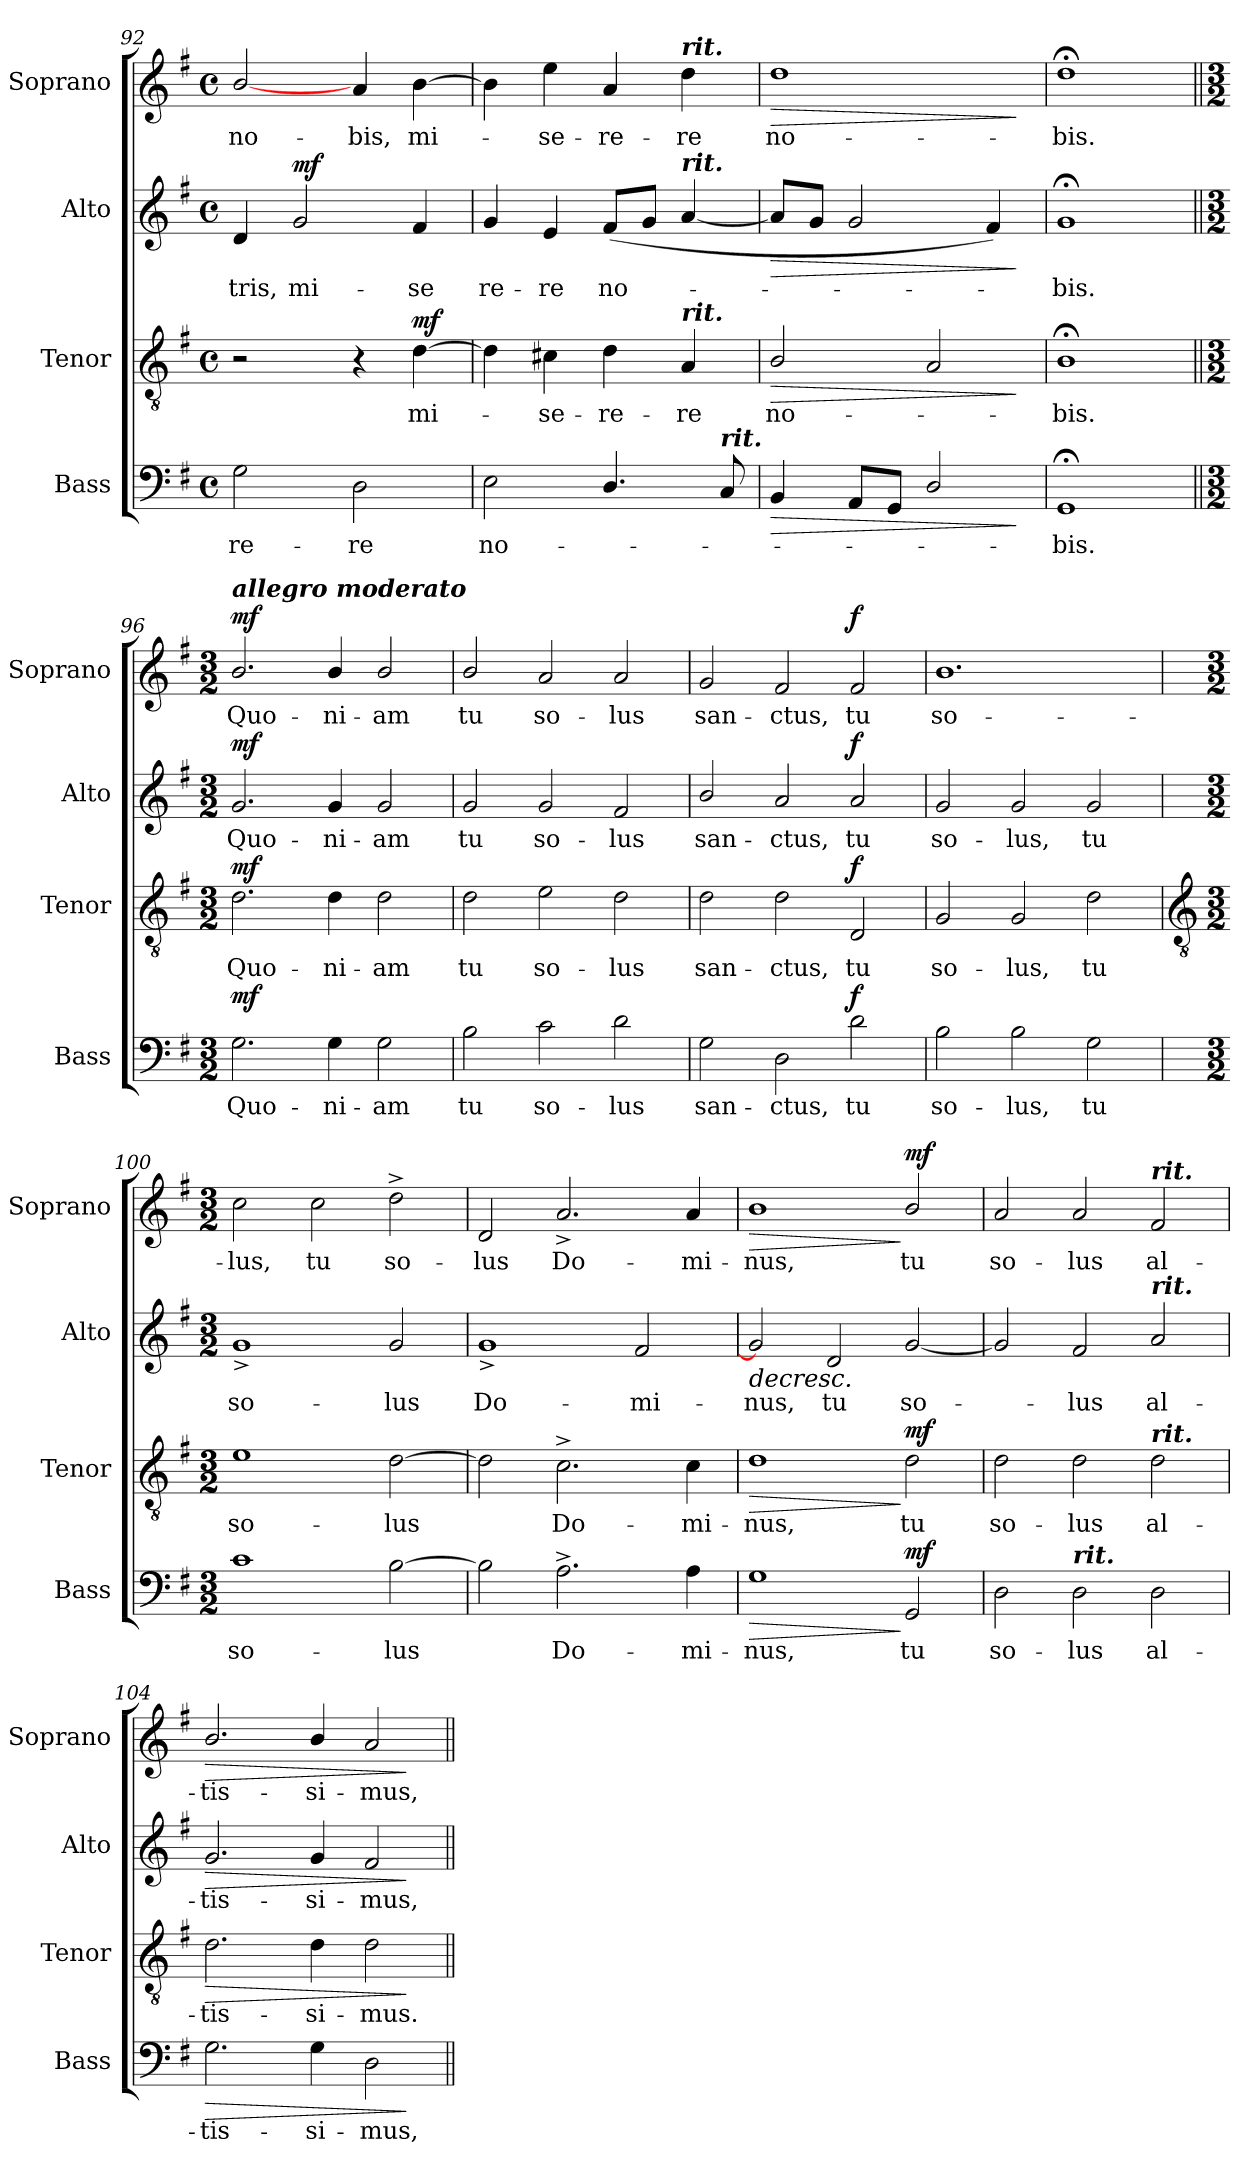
**kern	**text	**dynam	**kern	**text	**dynam	**kern	**text	**dynam	**kern	**text	**dynam
*part4	*part4	*part4	*part3	*part3	*part3	*part2	*part2	*part2	*part1	*part1	*part1
*staff4	*staff4	*staff4	*staff3	*staff3	*staff3	*staff2	*staff2	*staff2	*staff1	*staff1	*staff1
*I"Bass	*	*	*I"Tenor	*	*	*I"Alto	*	*	*I"Soprano	*	*
*I'Bass	*	*	*I'Tenor	*	*	*I'Alto	*	*	*I'Soprano	*	*
!!LO:LB:g=z
*clefF4	*	*	*clefGv2	*	*	*clefG2	*	*	*clefG2	*	*
*k[f#]	*	*	*k[f#]	*	*	*k[f#]	*	*	*k[f#]	*	*
*G:	*	*	*G:	*	*	*G:	*	*	*G:	*	*
*M4/4	*	*	*M4/4	*	*	*M4/4	*	*	*M4/4	*	*
*met(c)	*	*	*met(c)	*	*	*met(c)	*	*	*met(c)	*	*
=92	=92	=92	=92	=92	=92	=92	=92	=92	=92	=92	=92
!	!LO:LY:b	!	!	!	!	!	!LO:LY:b	!	!	!LO:LY:b	!
2G	-re-	.	2r	.	.	4d	tris,	.	[2b/	no-	.
!	!	!	!	!	!	!	!LO:LY:b	!LO:DY:b	!	!	!
.	.	.	.	.	.	2g	mi-	mf	.	.	.
!	!LO:LY:b	!	!	!	!	!	!	!	!	!LO:LY:b	!
2D	-re	.	4r	.	.	.	.	.	4a	-bis,	.
!	!	!	!	!LO:LY:b	!LO:DY:b	!	!LO:LY:b	!	!	!LO:LY:b	!
.	.	.	[4d	mi-	mf	4f#	-se	.	[4b	mi-	.
=93	=93	=93	=93	=93	=93	=93	=93	=93	=93	=93	=93
!	!LO:LY:b	!	!	!	!	!	!LO:LY:b	!	!	!	!
2E	no-	.	4d]	.	.	4g	re-	.	4b]	.	.
!	!	!	!	!LO:LY:b	!	!	!LO:LY:b	!	!	!LO:LY:b	!
.	.	.	4c#X	se-	.	4e	-re	.	4ee	se-	.
!	!	!	!	!LO:LY:b	!	!	!LO:LY:b	!	!	!LO:LY:b	!
4.D/	.	.	4d	-re-	.	(<8f#L	no-	.	4a	-re-	.
.	.	.	.	.	.	8gJ	.	.	.	.	.
!	!	!	!	!	!	!	!	!	!LO:TX:a:Bi:t=rit.	!	!
!	!	!	!	!	!	!LO:TX:a:Bi:t=rit.	!	!	!	!	!
!	!	!	!LO:TX:a:Bi:t=rit.	!	!	!	!	!	!	!	!
!	!	!	!	!LO:LY:b	!	!	!	!	!	!LO:LY:b	!
.	.	.	4A	-re	.	[4a	.	.	4dd	-re	.
!LO:TX:a:Bi:t=rit.	!	!	!	!	!	!	!	!	!	!	!
8C	.	.	.	.	.	.	.	.	.	.	.
=94	=94	=94	=94	=94	=94	=94	=94	=94	=94	=94	=94
!	!	!LO:HP:b	!	!LO:LY:b	!LO:HP:b	!	!	!LO:HP:b	!	!LO:LY:b	!LO:HP:b
4BB	.	>	2B/	no-	>	8aL]	.	>	1dd	no-	>
.	.	.	.	.	.	8gJ	.	.	.	.	.
8AAL	.	.	.	.	.	2g	.	.	.	.	.
8GGJ	.	.	.	.	.	.	.	.	.	.	.
2D/	.	.	2A	.	.	.	.	.	.	.	.
.	.	.	.	.	.	4f#)	.	.	.	.	.
.	.	]	.	.	]	.	.	]	.	.	]
=95	=95	=95	=95	=95	=95	=95	=95	=95	=95	=95	=95
!	!LO:LY:b	!	!	!LO:LY:b	!	!	!LO:LY:b	!	!	!LO:LY:b	!
1GG;<	bis.	.	1B;<	bis.	.	1g;<	bis.	.	1dd;<	-bis.	.
=96||	=96||	=96||	=96||	=96||	=96||	=96||	=96||	=96||	=96||	=96||	=96||
*M3/2	*	*	*M3/2	*	*	*M3/2	*	*	*M3/2	*	*
*	*	*	*	*	*	*	*	*	*MM176	*	*
!	!	!	!	!	!	!	!	!	!LO:TX:a:Bi:t=allegro moderato	!	!
!	!LO:LY:b	!LO:DY:b	!	!LO:LY:b	!LO:DY:b	!	!LO:LY:b	!LO:DY:b	!	!LO:LY:b	!LO:DY:b
2.G	Quo-	mf	2.d	Quo-	mf	2.g	Quo-	mf	2.b/	Quo-	mf
!	!LO:LY:b	!	!	!LO:LY:b	!	!	!LO:LY:b	!	!	!LO:LY:b	!
4G	-ni-	.	4d	-ni-	.	4g	-ni-	.	4b/	-ni-	.
!	!LO:LY:b	!	!	!LO:LY:b	!	!	!LO:LY:b	!	!	!LO:LY:b	!
2G	-am	.	2d	-am	.	2g	-am	.	2b/	-am	.
=97	=97	=97	=97	=97	=97	=97	=97	=97	=97	=97	=97
!	!LO:LY:b	!	!	!LO:LY:b	!	!	!LO:LY:b	!	!	!LO:LY:b	!
2B	tu	.	2d	tu	.	2g	tu	.	2b/	tu	.
!	!LO:LY:b	!	!	!LO:LY:b	!	!	!LO:LY:b	!	!	!LO:LY:b	!
2c	so-	.	2e	so-	.	2g	so-	.	2a	so-	.
!	!LO:LY:b	!	!	!LO:LY:b	!	!	!LO:LY:b	!	!	!LO:LY:b	!
2d	-lus	.	2d	-lus	.	2f#	-lus	.	2a	-lus	.
=98	=98	=98	=98	=98	=98	=98	=98	=98	=98	=98	=98
!	!LO:LY:b	!	!	!LO:LY:b	!	!	!LO:LY:b	!	!	!LO:LY:b	!
2G	san-	.	2d	san-	.	2b/	san-	.	2g	san-	.
!	!LO:LY:b	!	!	!LO:LY:b	!	!	!LO:LY:b	!	!	!LO:LY:b	!
2D	-ctus,	.	2d	-ctus,	.	2a	-ctus,	.	2f#	-ctus,	.
!	!LO:LY:b	!LO:DY:b	!	!LO:LY:b	!LO:DY:b	!	!LO:LY:b	!LO:DY:b	!	!LO:LY:b	!LO:DY:b
2d	tu	f	2D	tu	f	2a	tu	f	2f#	tu	f
=99	=99	=99	=99	=99	=99	=99	=99	=99	=99	=99	=99
!	!LO:LY:b	!	!	!LO:LY:b	!	!	!LO:LY:b	!	!	!LO:LY:b	!
2B	so-	.	2G	so-	.	2g	so-	.	1.b	so-	.
!	!LO:LY:b	!	!	!LO:LY:b	!	!	!LO:LY:b	!	!	!	!
2B	-lus,	.	2G	-lus,	.	2g	-lus,	.	.	.	.
!	!LO:LY:b	!	!	!LO:LY:b	!	!	!LO:LY:b	!	!	!	!
2G	tu	.	2d	tu	.	2g	tu	.	.	.	.
!!LO:LB:g=z
=100	=100	=100	=100	=100	=100	=100	=100	=100	=100	=100	=100
*	*	*	*clefGv2	*	*	*	*	*	*	*	*
*M3/2	*	*	*M3/2	*	*	*M3/2	*	*	*M3/2	*	*
!	!LO:LY:b	!	!	!LO:LY:b	!	!	!LO:LY:b	!	!	!LO:LY:b	!
1c	so-	.	1e	so-	.	1g^	so-	.	2cc	-lus,	.
!	!	!	!	!	!	!	!	!	!	!LO:LY:b	!
.	.	.	.	.	.	.	.	.	2cc	tu	.
!	!LO:LY:b	!	!	!LO:LY:b	!	!	!LO:LY:b	!	!	!LO:LY:b	!
[2B	-lus	.	[2d	-lus	.	2g	-lus	.	2dd^	so-	.
=101	=101	=101	=101	=101	=101	=101	=101	=101	=101	=101	=101
!	!	!	!	!	!	!	!LO:LY:b	!	!	!LO:LY:b	!
2B]	.	.	2d]	.	.	1g^	Do-	.	2d	-lus	.
!	!LO:LY:b	!	!	!LO:LY:b	!	!	!	!	!	!LO:LY:b	!
2.A^	Do-	.	2.c^	Do-	.	.	.	.	2.a^	Do-	.
!	!	!	!	!	!	!	!LO:LY:b	!	!	!	!
.	.	.	.	.	.	2f#	-mi-	.	.	.	.
!	!LO:LY:b	!	!	!LO:LY:b	!	!	!	!	!	!LO:LY:b	!
4A	-mi-	.	4c	-mi-	.	.	.	.	4a	-mi-	.
=102	=102	=102	=102	=102	=102	=102	=102	=102	=102	=102	=102
!	!LO:LY:b	!LO:HP:b	!	!LO:LY:b	!LO:HP:b	!	!LO:LY:b	!LO:HP:b	!	!LO:LY:b	!LO:HP:b
1G	-nus,	>	1d	-nus,	>	2g]	-nus,	>	1b	-nus,	>
!	!	!	!	!	!	!	!LO:LY:b	!LO:DY:b	!	!	!
!	!	!	!	!	!	!	!	!LO:DY:n=1:a	!	!	!
.	.	.	.	.	.	2d	tu	mf mf	.	.	.
!	!LO:LY:b	!LO:DY:n=1:b	!	!LO:LY:b	!LO:DY:n=1:b	!	!LO:LY:b	!	!	!LO:LY:b	!LO:DY:n=1:b
2GG	tu	] mf	2d	tu	] mf	[2g	so-	]	2b/	tu	] mf
=103	=103	=103	=103	=103	=103	=103	=103	=103	=103	=103	=103
!	!LO:LY:b	!	!	!LO:LY:b	!	!	!	!	!	!LO:LY:b	!
2D	so-	.	2d	so-	.	2g]	.	.	2a	so-	.
!LO:TX:a:Bi:t=rit.	!	!	!	!	!	!	!	!	!	!	!
!	!LO:LY:b	!	!	!LO:LY:b	!	!	!LO:LY:b	!	!	!LO:LY:b	!
2D	-lus	.	2d	-lus	.	2f#	lus	.	2a	-lus	.
!	!	!	!	!	!	!	!	!	!LO:TX:a:Bi:t=rit.	!	!
!	!	!	!	!	!	!LO:TX:a:Bi:t=rit.	!	!	!	!	!
!	!	!	!LO:TX:a:Bi:t=rit.	!	!	!	!	!	!	!	!
!	!LO:LY:b	!	!	!LO:LY:b	!	!	!LO:LY:b	!	!	!LO:LY:b	!
2D	al-	.	2d	al-	.	2a	al-	.	2f#	al-	.
=104	=104	=104	=104	=104	=104	=104	=104	=104	=104	=104	=104
!	!LO:LY:b	!LO:HP:b	!	!LO:LY:b	!LO:HP:b	!	!LO:LY:b	!LO:HP:b	!	!LO:LY:b	!LO:HP:b
2.G	-tis-	>	2.d	-tis-	>	2.g	-tis-	>	2.b/	-tis-	>
!	!LO:LY:b	!	!	!LO:LY:b	!	!	!LO:LY:b	!	!	!LO:LY:b	!
4G	-si-	.	4d	-si-	.	4g	-si-	.	4b/	-si-	.
!	!LO:LY:b	!	!	!LO:LY:b	!	!	!LO:LY:b	!	!	!LO:LY:b	!
2D	-mus,	.	2d	-mus.	.	2f#	-mus,	.	2a	-mus,	.
.	.	]	.	.	]	.	.	]	.	.	]
=||	=||	=||	=||	=||	=||	=||	=||	=||	=||	=||	=||
*-	*-	*-	*-	*-	*-	*-	*-	*-	*-	*-	*-
